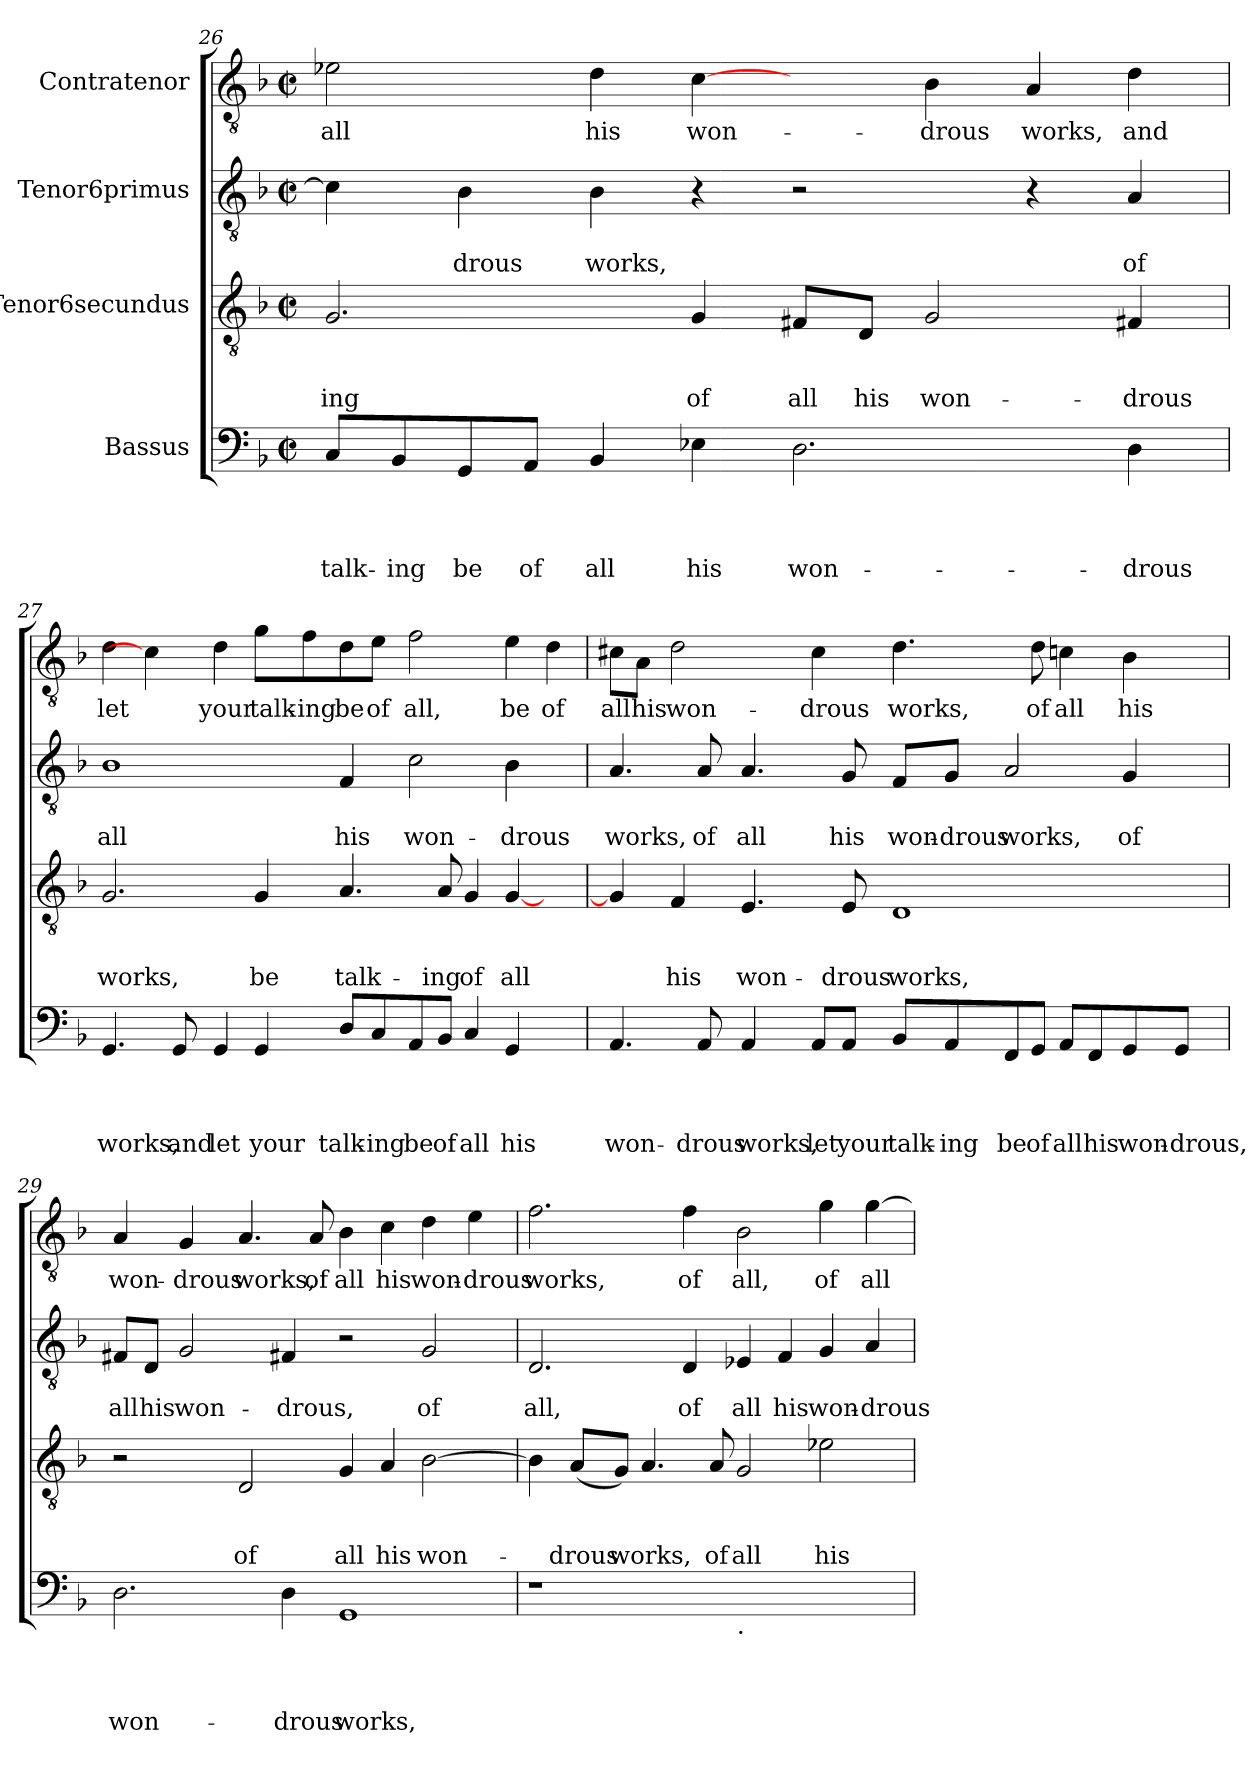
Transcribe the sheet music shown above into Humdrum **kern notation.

**kern	**text	**text	**text	**text	**kern	**text	**text	**text	**kern	**text	**text	**kern	**text
*part4	*part4	*part4	*part4	*part4	*part3	*part3	*part3	*part3	*part2	*part2	*part2	*part1	*part1
*staff4	*staff4	*staff4	*staff4	*staff4	*staff3	*staff3	*staff3	*staff3	*staff2	*staff2	*staff2	*staff1	*staff1
*I"Bassus	*	*	*	*	*I"Tenor6secundus	*	*	*	*I"Tenor6primus	*	*	*I"Contratenor	*
!!LO:LB:g=z
*clefF4	*	*	*	*	*clefGv2	*	*	*	*clefGv2	*	*	*clefGv2	*
*k[b-]	*	*	*	*	*k[b-]	*	*	*	*k[b-]	*	*	*k[b-]	*
*F:	*	*	*	*	*F:	*	*	*	*F:	*	*	*F:	*
*M2/2	*	*	*	*	*M2/2	*	*	*	*M2/2	*	*	*M2/2	*
*met(c|)	*	*	*	*	*met(c|)	*	*	*	*met(c|)	*	*	*met(c|)	*
=26	=26	=26	=26	=26	=26	=26	=26	=26	=26	=26	=26	=26	=26
!	!	!	!	!LO:LY:b	!	!	!	!LO:LY:b	!	!	!	!	!LO:LY:b
8C/L	.	.	.	talk-	2.G/	.	.	-ing	4c\]	.	.	2e-X\	all
!	!	!	!	!LO:LY:b:rj	!	!	!	!	!	!	!	!	!
8BB-/	.	.	.	-ing	.	.	.	.	.	.	.	.	.
!	!	!	!	!LO:LY:b	!	!	!	!	!	!	!LO:LY:b	!	!
8GG/	.	.	.	be	.	.	.	.	4B-\	.	-drous	.	.
!	!	!	!	!LO:LY:b	!	!	!	!	!	!	!	!	!
8AA/J	.	.	.	of	.	.	.	.	.	.	.	.	.
!	!	!	!	!LO:LY:b	!	!	!	!	!	!	!LO:LY:b	!	!LO:LY:b
4BB-/	.	.	.	all	.	.	.	.	4B-\	.	works,	4d\	his
!	!	!	!	!LO:LY:b	!	!	!	!LO:LY:b	!	!	!	!	!LO:LY:b
4E-X\	.	.	.	his	4G/	.	.	of	4r	.	.	[4c\	won-
!	!	!	!	!LO:LY:b	!	!	!	!LO:LY:b	!	!	!	!	!
2.D\	.	.	.	won-	8F#X/L	.	.	all	2r	.	.	4ryy	.
!	!	!	!	!	!	!	!	!LO:LY:b	!	!	!	!	!
.	.	.	.	.	8D/J	.	.	his	.	.	.	.	.
!	!	!	!	!	!	!	!	!LO:LY:b	!	!	!	!	!LO:LY:b
.	.	.	.	.	2G/	.	.	won-	.	.	.	4B-\	-drous
!	!	!	!	!	!	!	!	!	!	!	!	!	!LO:LY:b
.	.	.	.	.	.	.	.	.	4r	.	.	4A/	works,
!	!	!	!	!LO:LY:b	!	!	!	!LO:LY:b	!	!	!LO:LY:b	!	!LO:LY:b
4D\	.	.	.	-drous	4F#X/	.	.	-drous	4A/	.	of	4d\	and
=27	=27	=27	=27	=27	=27	=27	=27	=27	=27	=27	=27	=27	=27
!	!	!	!	!LO:LY:b	!	!	!	!LO:LY:b	!	!	!LO:LY:b	!	!LO:LY:b
4.GG/	.	.	.	works,	2.G/	.	.	works,	1B-	.	all	4d\	let
.	.	.	.	.	.	.	.	.	.	.	.	4c\]	.
!	!	!	!	!LO:LY:b	!	!	!	!	!	!	!	!	!
8GG/	.	.	.	and	.	.	.	.	.	.	.	.	.
!	!	!	!	!LO:LY:b	!	!	!	!	!	!	!	!	!LO:LY:b
4GG/	.	.	.	let	.	.	.	.	.	.	.	4d\	your
!	!	!	!	!LO:LY:b	!	!	!	!LO:LY:b	!	!	!	!	!LO:LY:b
4GG/	.	.	.	your	4G/	.	.	be	.	.	.	8g\L	talk-
!	!	!	!	!	!	!	!	!	!	!	!	!	!LO:LY:b:rj
.	.	.	.	.	.	.	.	.	.	.	.	8f\	-ing
!	!	!	!	!LO:LY:b	!	!	!	!LO:LY:b	!	!	!LO:LY:b	!	!LO:LY:b
8D/L	.	.	.	talk-	4.A/	.	.	talk-	4F/	.	his	8d\	be
!	!	!	!	!LO:LY:b:rj	!	!	!	!	!	!	!	!	!LO:LY:b
8C/	.	.	.	-ing	.	.	.	.	.	.	.	8e\J	of
!	!	!	!	!LO:LY:b	!	!	!	!	!	!	!LO:LY:b	!	!LO:LY:b
8AA/	.	.	.	be	.	.	.	.	2c\	.	won-	2f\	all,
!	!	!	!	!LO:LY:b	!	!	!	!LO:LY:b	!	!	!	!	!
8BB-/J	.	.	.	of	8A/	.	.	-ing	.	.	.	.	.
!	!	!	!	!LO:LY:b	!	!	!	!LO:LY:b	!	!	!	!	!
4C/	.	.	.	all	4G/	.	.	of	.	.	.	.	.
!	!	!	!	!LO:LY:b	!	!	!	!LO:LY:b	!	!	!LO:LY:b	!	!LO:LY:b
4GG/	.	.	.	his	[<4G/	.	.	all	4B-\	.	-drous	4e\	be
!	!	!	!	!	!	!	!	!	!	!	!	!	!LO:LY:b
4ryy	.	.	.	.	4ryy	.	.	.	4ryy	.	.	4d\	of
!!LO:LB:g=z
=28	=28	=28	=28	=28	=28	=28	=28	=28	=28	=28	=28	=28	=28
!	!	!	!	!LO:LY:b	!	!	!	!	!	!	!LO:LY:b	!	!LO:LY:b
4.AA/	.	.	.	won-	4G/]	.	.	.	4.A/	.	works,	8c#X\L	all
!	!	!	!	!	!	!	!	!	!	!	!	!	!LO:LY:b
.	.	.	.	.	.	.	.	.	.	.	.	8A\J	his
!	!	!	!	!	!	!	!	!LO:LY:b	!	!	!	!	!LO:LY:b
.	.	.	.	.	4F/	.	.	his	.	.	.	2d\	won-
!	!	!	!	!LO:LY:b	!	!	!	!	!	!	!LO:LY:b	!	!
8AA/	.	.	.	-drous	.	.	.	.	8A/	.	of	.	.
!	!	!	!	!LO:LY:b	!	!	!	!LO:LY:b	!	!	!LO:LY:b	!	!
4AA/	.	.	.	works,	4.E/	.	.	won-	4.A/	.	all	.	.
!	!	!	!	!LO:LY:b	!	!	!	!	!	!	!	!	!LO:LY:b
8AA/L	.	.	.	let	.	.	.	.	.	.	.	4c#\	-drous
!	!	!	!	!LO:LY:b	!	!	!	!LO:LY:b	!	!	!LO:LY:b	!	!
8AA/J	.	.	.	your	8E/	.	.	-drous	8G/	.	his	.	.
!	!	!	!	!LO:LY:b	!	!	!	!LO:LY:b	!	!	!LO:LY:b	!	!LO:LY:b
8BB-/L	.	.	.	talk-	1D	.	.	works,	8F/L	.	won-	4.d\	works,
!	!	!	!	!LO:LY:b	!	!	!	!	!	!	!LO:LY:b	!	!
8AA/	.	.	.	-ing	.	.	.	.	8G/J	.	-drous	.	.
!	!	!	!	!LO:LY:b	!	!	!	!	!	!	!LO:LY:b	!	!
8FF/	.	.	.	be	.	.	.	.	2A/	.	works,	.	.
!	!	!	!	!LO:LY:b	!	!	!	!	!	!	!	!	!LO:LY:b
8GG/J	.	.	.	of	.	.	.	.	.	.	.	8d\	of
!	!	!	!	!LO:LY:b	!	!	!	!	!	!	!	!	!LO:LY:b
8AA/L	.	.	.	all	.	.	.	.	.	.	.	4c\	all
!	!	!	!	!LO:LY:b	!	!	!	!	!	!	!	!	!
8FF/	.	.	.	his	.	.	.	.	.	.	.	.	.
!	!	!	!	!LO:LY:b	!	!	!	!	!	!	!LO:LY:b	!	!LO:LY:b
8GG/	.	.	.	won-	.	.	.	.	4G/	.	of	4B-\	his
!	!	!	!	!LO:LY:b	!	!	!	!	!	!	!	!	!
8GG/J	.	.	.	-drous,	.	.	.	.	.	.	.	.	.
=29	=29	=29	=29	=29	=29	=29	=29	=29	=29	=29	=29	=29	=29
!	!	!	!	!LO:LY:b	!	!	!	!	!	!	!LO:LY:b	!	!LO:LY:b
2.D\	.	.	.	won-	2r	.	.	.	8F#X/L	.	all	4A/	won-
!	!	!	!	!	!	!	!	!	!	!	!LO:LY:b	!	!
.	.	.	.	.	.	.	.	.	8D/J	.	his	.	.
!	!	!	!	!	!	!	!	!	!	!	!LO:LY:b	!	!LO:LY:b
.	.	.	.	.	.	.	.	.	2G/	.	won-	4G/	-drous
!	!	!	!	!	!	!	!	!LO:LY:b	!	!	!	!	!LO:LY:b
.	.	.	.	.	2D/	.	.	of	.	.	.	4.A/	works,
!	!	!	!	!LO:LY:b	!	!	!	!	!	!	!LO:LY:b	!	!
4D\	.	.	.	-drous	.	.	.	.	4F#X/	.	-drous,	.	.
!	!	!	!	!	!	!	!	!	!	!	!	!	!LO:LY:b
.	.	.	.	.	.	.	.	.	.	.	.	8A/	of
!	!	!	!	!LO:LY:b	!	!	!	!LO:LY:b	!	!	!	!	!LO:LY:b
1GG	.	.	.	works,	4G/	.	.	all	2r	.	.	4B-\	all
!	!	!	!	!	!	!	!	!LO:LY:b	!	!	!	!	!LO:LY:b
.	.	.	.	.	4A/	.	.	his	.	.	.	4c\	his
!	!	!	!	!	!	!	!	!LO:LY:b	!	!	!LO:LY:b	!	!LO:LY:b
.	.	.	.	.	[>2B-\	.	.	won-	2G/	.	of	4d\	won-
!	!	!	!	!	!	!	!	!	!	!	!	!	!LO:LY:b:rj
.	.	.	.	.	.	.	.	.	.	.	.	4e\	-drous
!!LO:PB:g=z
=30	=30	=30	=30	=30	=30	=30	=30	=30	=30	=30	=30	=30	=30
!	!	!	!	!	!	!	!	!	!	!	!LO:LY:b	!	!LO:LY:b
1r	.	.	.	.	4B-\]	.	.	.	2.D/	.	all,	2.f\	works,
!	!	!	!	!	!	!	!	!LO:LY:b	!	!	!	!	!
.	.	.	.	.	(<8A/L	.	.	-drous	.	.	.	.	.
!	!	!	!	!	!	!	!	!LO:LY:b	!	!	!	!	!
.	.	.	.	.	8G/J)	.	.	works,	.	.	.	.	.
.	.	.	.	.	4.A/	.	.	.	.	.	.	.	.
!	!	!	!	!	!	!	!	!	!	!	!LO:LY:b	!	!LO:LY:b
.	.	.	.	.	.	.	.	.	4D/	.	of	4f\	of
!	!	!	!	!	!	!	!	!LO:LY:b	!	!	!	!	!
.	.	.	.	.	8A/	.	.	of	.	.	.	.	.
!LO:TX:b:t=.	!	!	!	!	!	!	!	!	!	!	!	!	!
!	!	!	!	!	!	!	!	!LO:LY:b	!	!	!LO:LY:b	!	!LO:LY:b
1ryy	.	.	.	.	2G/	.	.	all	4E-X/	.	all	2B-\	all,
!	!	!	!	!	!	!	!	!	!	!	!LO:LY:b	!	!
.	.	.	.	.	.	.	.	.	4F/	.	his	.	.
!	!	!	!	!	!	!	!	!LO:LY:b	!	!	!LO:LY:b	!	!LO:LY:b
.	.	.	.	.	2e-X\	.	.	his	4G/	.	won-	4g\	of
!	!	!	!	!	!	!	!	!	!	!	!LO:LY:b	!	!LO:LY:b
.	.	.	.	.	.	.	.	.	4A/	.	-drous	[>4g\	all
=	=	=	=	=	=	=	=	=	=	=	=	=	=
*-	*-	*-	*-	*-	*-	*-	*-	*-	*-	*-	*-	*-	*-
